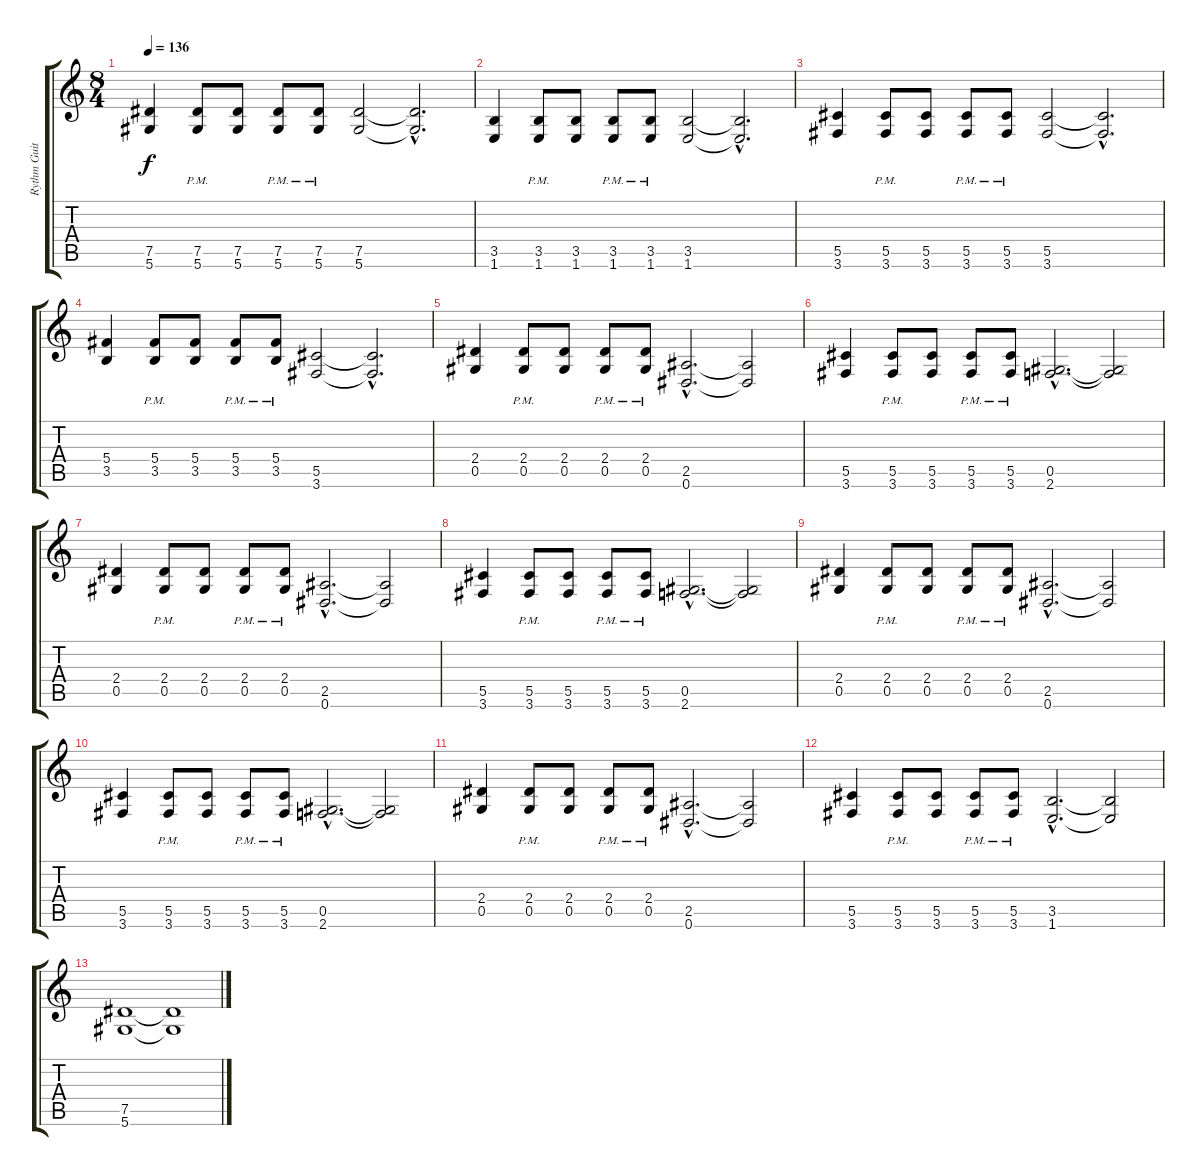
\track ("Rythm Guitar" "Rythm Guit") {instrument distortionguitar}
\staff {score tabs}
\tuning (Eb4 Bb3 Gb3 Db3 Ab2 Eb2) {hide}
\ts (8 4)
\tempo 136
\clef g2
\ks c
(7.5 5.6).4{dy f} (7.5{pm} 5.6{pm}).8 (7.5 5.6).8 (7.5{pm} 5.6{pm}).8 (7.5{pm} 5.6{pm}).8 (7.5 5.6).2 (7.5{hac t} 5.6{hac t}).2{d} |
(3.5 1.6).4 (3.5{pm} 1.6{pm}).8 (3.5 1.6).8 (3.5{pm} 1.6{pm}).8 (3.5{pm} 1.6{pm}).8 (3.5 1.6).2 (3.5{hac t} 1.6{hac t}).2{d} |
(5.5 3.6).4 (5.5{pm} 3.6{pm}).8 (5.5 3.6).8 (5.5{pm} 3.6{pm}).8 (5.5{pm} 3.6{pm}).8 (5.5 3.6).2 (5.5{hac t} 3.6{hac t}).2{d} |
(5.4 3.5).4 (5.4{pm} 3.5{pm}).8 (5.4 3.5).8 (5.4{pm} 3.5{pm}).8 (5.4{pm} 3.5{pm}).8 (5.5 3.6).2 (5.5{hac t} 3.6{hac t}).2{d} |
(2.4 0.5).4 (2.4{pm} 0.5{pm}).8 (2.4 0.5).8 (2.4{pm} 0.5{pm}).8 (2.4{pm} 0.5{pm}).8 (2.5{hac} 0.6{hac}).2{d} (2.5{t} 0.6{t}).2 |
(5.5 3.6).4 (5.5{pm} 3.6{pm}).8 (5.5 3.6).8 (5.5{pm} 3.6{pm}).8 (5.5{pm} 3.6{pm}).8 (0.5{hac} 2.6{hac}).2{d} (0.5{t} 2.6{t}).2 |
(2.4 0.5).4 (2.4{pm} 0.5{pm}).8 (2.4 0.5).8 (2.4{pm} 0.5{pm}).8 (2.4{pm} 0.5{pm}).8 (2.5{hac} 0.6{hac}).2{d} (2.5{t} 0.6{t}).2 |
(5.5 3.6).4 (5.5{pm} 3.6{pm}).8 (5.5 3.6).8 (5.5{pm} 3.6{pm}).8 (5.5{pm} 3.6{pm}).8 (0.5{hac} 2.6{hac}).2{d} (0.5{t} 2.6{t}).2 |
(2.4 0.5).4 (2.4{pm} 0.5{pm}).8 (2.4 0.5).8 (2.4{pm} 0.5{pm}).8 (2.4{pm} 0.5{pm}).8 (2.5{hac} 0.6{hac}).2{d} (2.5{t} 0.6{t}).2 |
(5.5 3.6).4 (5.5{pm} 3.6{pm}).8 (5.5 3.6).8 (5.5{pm} 3.6{pm}).8 (5.5{pm} 3.6{pm}).8 (0.5{hac} 2.6{hac}).2{d} (0.5{t} 2.6{t}).2 |
(2.4 0.5).4 (2.4{pm} 0.5{pm}).8 (2.4 0.5).8 (2.4{pm} 0.5{pm}).8 (2.4{pm} 0.5{pm}).8 (2.5{hac} 0.6{hac}).2{d} (2.5{t} 0.6{t}).2 |
(5.5 3.6).4 (5.5{pm} 3.6{pm}).8 (5.5 3.6).8 (5.5{pm} 3.6{pm}).8 (5.5{pm} 3.6{pm}).8 (3.5{hac} 1.6{hac}).2{d} (3.5{t} 1.6{t}).2 |
(7.5 5.6).1 (7.5{t} 5.6{t}).1
